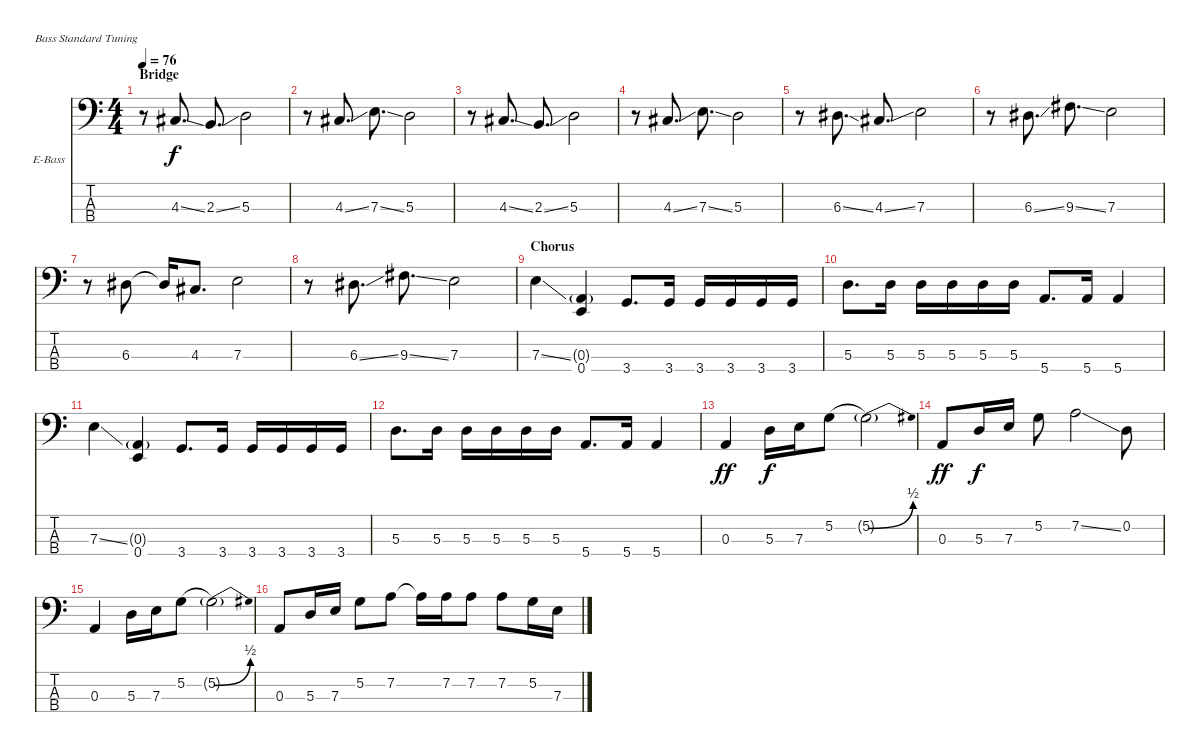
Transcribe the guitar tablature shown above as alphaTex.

\defaultSystemsLayout 4
\bracketExtendMode nobrackets
\firstSystemTrackNameOrientation horizontal
\otherSystemsTrackNameOrientation horizontal
\track ("Jeff Ament" "E-Bass") {instrument electricbassfinger}
\staff {score tabs}
\tuning (G2 D2 A1 E1)
\ts (4 4)
\section ("" "Bridge")
\tempo 76
\clef f4
\ks c
r.8{dy f} 4.3{ss}.8{d} 2.3{ss}.8{d} 5.3.2 |
r.8 4.3{ss}.8{d} 7.3{ss}.8{d} 5.3.2 |
r.8 4.3{ss}.8{d} 2.3{ss}.8{d} 5.3.2 |
r.8 4.3{ss}.8{d} 7.3{ss}.8{d} 5.3.2 |
r.8 6.3{ss}.8{d} 4.3{ss}.8{d} 7.3.2 |
r.8 6.3{ss}.8{d} 9.3{ss}.8{d} 7.3.2 |
r.8 6.3.8 6.3{t}.16 4.3.8{d} 7.3.2 |
r.8 6.3{ss}.8{d} 9.3{ss}.8{d} 7.3.2 |
\section ("" "Chorus")
7.3{ss}.4 (0.3{g} 0.4).4 3.4.8{d} 3.4.16 3.4.16 3.4.16 3.4.16 3.4.16 |
5.3.8{d} 5.3.16 5.3.16 5.3.16 5.3.16 5.3.16 5.4.8{d} 5.4.16 5.4.4 |
7.3{ss}.4 (0.3{g} 0.4).4 3.4.8{d} 3.4.16 3.4.16 3.4.16 3.4.16 3.4.16 |
5.3.8{d} 5.3.16 5.3.16 5.3.16 5.3.16 5.3.16 5.4.8{d} 5.4.16 5.4.4 |
0.3.4{dy ff} 5.3.16{dy f} 7.3.16 5.2{be (hold 0 0 60 0)}.8 5.2{be (bend 0 0 60 2) t}.2 |
0.3.8{dy ff} 5.3.16{dy f} 7.3.16 5.2.8 7.2{ss}.2 0.2.8 |
0.3.4 5.3.16 7.3.16 5.2{be (hold 0 0 60 0)}.8 5.2{be (bend 0 0 60 2) t}.2 |
0.3.8 5.3.16 7.3.16 5.2.8 7.2.8 7.2{t}.16 7.2.16 7.2.8 7.2.8 5.2.16 7.3.16
